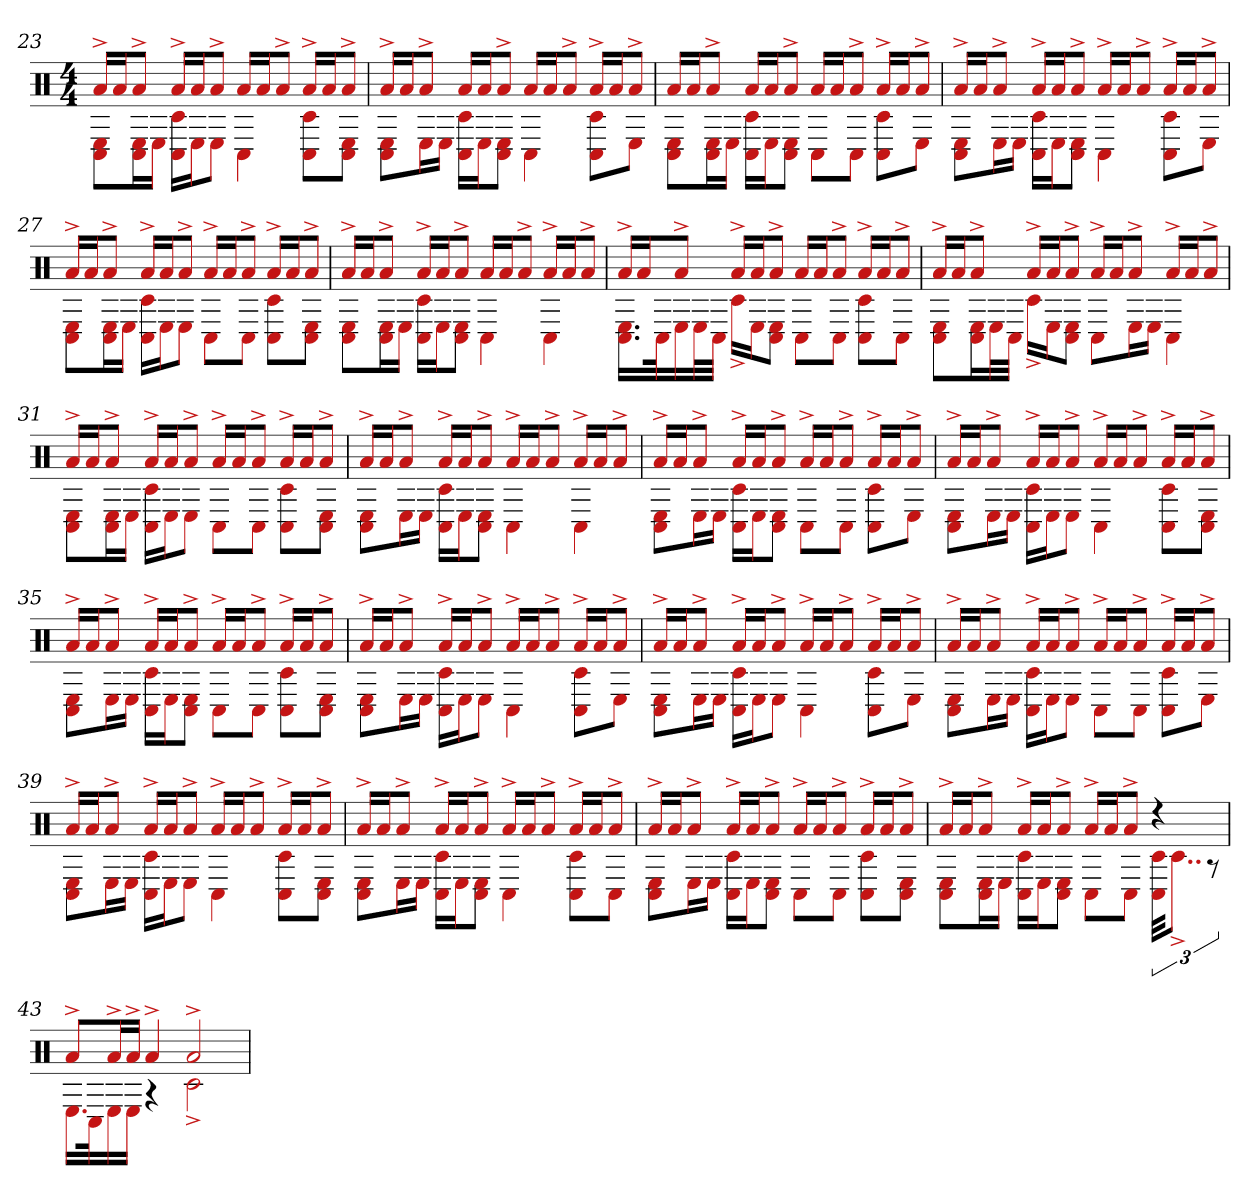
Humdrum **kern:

**kern
*part1
*staff1
*clefX
*k[]
*M4/4
=23
*^
16a^LL	8C# 8EL
16aJ	.
8a^J	16C# 16EL
.	16EJJ
16a^LL	16C# 16c#LL
16aJ	16EJ
8a^J	8EJ
16aLL	4C#
16aJ	.
8a^J	.
16a^LL	8C# 8c#L
16aJ	.
8a^J	8E 8C#J
=24	=24
16a^LL	8C# 8EL
16aJ	.
8a^J	16EL
.	16EJJ
16aLL	16C# 16c#LL
16aJ	16EJ
8a^J	8C# 8EJ
16aLL	4C#
16aJ	.
8a^J	.
16a^LL	8C# 8c#L
16aJ	.
8a^J	8EJ
=25	=25
16aLL	8C# 8EL
16aJ	.
8a^J	16C# 16EL
.	16EJJ
16aLL	16C# 16c#LL
16aJ	16EJ
8a^J	8C# 8EJ
16aLL	8C#L
16aJ	.
8a^J	8C#J
16a^LL	8C# 8c#L
16aJ	.
8a^J	8EJ
=26	=26
16a^LL	8C# 8EL
16aJ	.
8a^J	16EL
.	16EJJ
16a^LL	16C# 16c#LL
16aJ	16EJ
8a^J	8C# 8EJ
16a^LL	4C#
16aJ	.
8a^J	.
16a^LL	8c# 8C#L
16aJ	.
8a^J	8EJ
=27	=27
16a^LL	8C# 8EL
16aJ	.
8a^J	16C# 16EL
.	16EJJ
16a^LL	16C# 16c#LL
16aJ	16EJ
8a^J	8EJ
16a^LL	8C#L
16aJ	.
8a^J	8C#J
16a^LL	8C# 8c#L
16aJ	.
8a^J	8C# 8EJ
=28	=28
16a^LL	8C# 8EL
16aJ	.
8a^J	16C# 16EL
.	16EJJ
16a^LL	16C# 16c#LL
16aJ	16EJ
8a^J	8C# 8EJ
16aLL	4C#
16aJ	.
8a^J	.
16a^LL	4C#
16aJ	.
8a^J	.
=29	=29
16a^LL	16.C# 16.ELL
16aJ	.
.	32C#k
8a^J	16E
.	32EL
.	32C#JJJ
16a^LL	16c#^LL
16aJ	16EJ
8a^J	8C# 8EJ
16aLL	8C#L
16aJ	.
8a^J	8C#J
16a^LL	8C# 8c#L
16aJ	.
8a^J	8C#J
=30	=30
16a^LL	8C# 8EL
16aJ	.
8a^J	16C# 16EL
.	32EL
.	32C#JJJ
16a^LL	16c#^LL
16aJ	16EJ
8a^J	8C# 8EJ
16a^LL	8C#L
16aJ	.
8a^J	16EL
.	16EJJ
16a^LL	4C#
16aJ	.
8a^J	.
=31	=31
16a^LL	8C# 8EL
16aJ	.
8a^J	16C# 16EL
.	16EJJ
16a^LL	16C# 16c#LL
16aJ	16EJ
8a^J	8EJ
16a^LL	8C#L
16aJ	.
8a^J	8C#J
16a^LL	8C# 8c#L
16aJ	.
8a^J	8C# 8EJ
=32	=32
16a^LL	8C# 8EL
16aJ	.
8a^J	16EL
.	16EJJ
16a^LL	16C# 16c#LL
16aJ	16EJ
8a^J	8C# 8EJ
16a^LL	4C#
16aJ	.
8a^J	.
16a^LL	4C#
16aJ	.
8a^J	.
=33	=33
16a^LL	8C# 8EL
16aJ	.
8a^J	16EL
.	16EJJ
16a^LL	16C# 16c#LL
16aJ	16EJ
8a^J	8C# 8EJ
16a^LL	8C#L
16aJ	.
8a^J	8C#J
16a^LL	8C# 8c#L
16aJ	.
8a^J	8EJ
=34	=34
16a^LL	8C# 8EL
16aJ	.
8a^J	16EL
.	16EJJ
16a^LL	16C# 16c#LL
16aJ	16EJ
8a^J	8EJ
16a^LL	4C#
16aJ	.
8a^J	.
16a^LL	8C# 8c#L
16aJ	.
8a^J	8C# 8EJ
=35	=35
16a^LL	8C# 8EL
16aJ	.
8a^J	16EL
.	16EJJ
16a^LL	16C# 16c#LL
16aJ	16EJ
8a^J	8C# 8EJ
16a^LL	8C#L
16aJ	.
8a^J	8C#J
16a^LL	8C# 8c#L
16aJ	.
8a^J	8C# 8EJ
=36	=36
16a^LL	8C# 8EL
16aJ	.
8a^J	16EL
.	16EJJ
16a^LL	16C# 16c#LL
16aJ	16EJ
8a^J	8EJ
16a^LL	4C#
16aJ	.
8a^J	.
16a^LL	8C# 8c#L
16aJ	.
8a^J	8EJ
=37	=37
16a^LL	8C# 8EL
16aJ	.
8a^J	16EL
.	16EJJ
16a^LL	16C# 16c#LL
16aJ	16EJ
8a^J	8EJ
16a^LL	4C#
16aJ	.
8a^J	.
16a^LL	8C# 8c#L
16aJ	.
8a^J	8EJ
=38	=38
16a^LL	8C# 8EL
16aJ	.
8a^J	16EL
.	16EJJ
16a^LL	16C# 16c#LL
16aJ	16EJ
8a^J	8EJ
16a^LL	8C#L
16aJ	.
8a^J	8C#J
16a^LL	8C# 8c#L
16aJ	.
8a^J	8EJ
=39	=39
16a^LL	8C# 8EL
16aJ	.
8a^J	16EL
.	16EJJ
16a^LL	16C# 16c#LL
16aJ	16EJ
8a^J	8EJ
16a^LL	4C#
16aJ	.
8a^J	.
16a^LL	8C# 8c#L
16aJ	.
8a^J	8C# 8EJ
=40	=40
16a^LL	8C# 8EL
16aJ	.
8a^J	16EL
.	16EJJ
16a^LL	16C# 16c#LL
16aJ	16EJ
8a^J	8C# 8EJ
16a^LL	4C#
16aJ	.
8a^J	.
16a^LL	8C# 8c#L
16aJ	.
8a^J	8C#J
=41	=41
16a^LL	8E 8C#L
16aJ	.
8a^J	16EL
.	16EJJ
16a^LL	16C# 16c#LL
16aJ	16EJ
8a^J	8C# 8EJ
16a^LL	8C#L
16aJ	.
8a^J	8C#J
16a^LL	8C# 8c#L
16aJ	.
8a^J	8C# 8EJ
=42	=42
16a^LL	8C# 8EL
16aJ	.
8a^J	16C# 16EL
.	16EJJ
16a^LL	16C# 16c#LL
16aJ	16EJ
8a^J	8C# 8EJ
16a^LL	8C#L
16aJ	.
8a^J	8C#J
4r	48c# 48C#KKL
.	12..c#^J
.	12r
=43	=43
8a^L	16.ELL
.	32C#k
16a^L	16E
16a^JJ	16EJJ
4a^	4r
2a^	2c#^
*v	*v
=
*-
